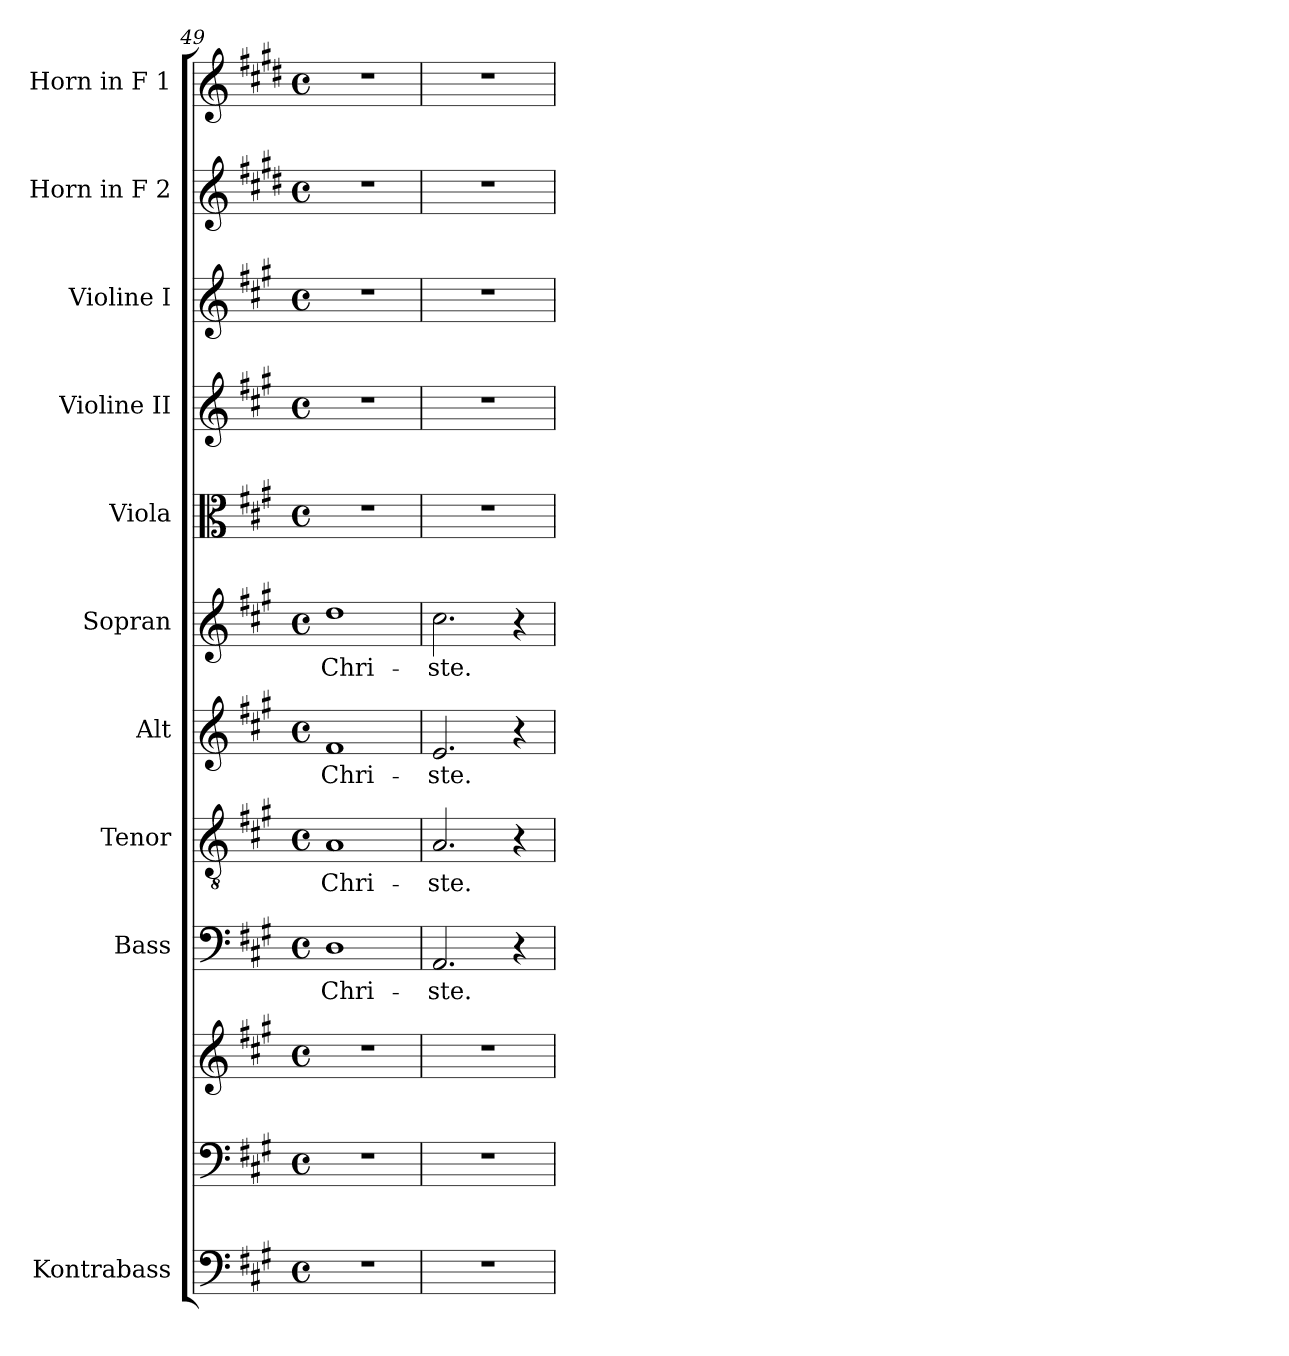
**kern	**kern	**kern	**kern	**text	**kern	**text	**kern	**text	**kern	**text	**kern	**kern	**kern	**kern	**kern
*part11	*part10	*part10	*part9	*part9	*part8	*part8	*part7	*part7	*part6	*part6	*part5	*part4	*part3	*part2	*part1
*staff12	*staff11	*staff10	*staff9	*staff9	*staff8	*staff8	*staff7	*staff7	*staff6	*staff6	*staff5	*staff4	*staff3	*staff2	*staff1
*I"Kontrabass	*	*	*I"Bass	*	*I"Tenor	*	*I"Alt	*	*I"Sopran	*	*I"Viola	*I"Violine II	*I"Violine I	*I"Horn in F 2	*I"Horn in F 1
*I'Kb.	*	*	*I'B.	*	*I'T.	*	*I'A.	*	*I'S.	*	*I'Vla.	*I'Vl. II	*I'Vl. I	*	*
*clefF4	*clefF4	*clefG2	*clefF4	*	*clefGv2	*	*clefG2	*	*clefG2	*	*clefC3	*clefG2	*clefG2	*clefG2	*clefG2
*ITrd7c12	*	*	*	*	*	*	*	*	*	*	*	*	*	*ITrd4c7	*ITrd4c7
*k[f#c#g#]	*k[f#c#g#]	*k[f#c#g#]	*k[f#c#g#]	*	*k[f#c#g#]	*	*k[f#c#g#]	*	*k[f#c#g#]	*	*k[f#c#g#]	*k[f#c#g#]	*k[f#c#g#]	*k[f#c#g#]	*k[f#c#g#]
*A:	*A:	*A:	*A:	*	*A:	*	*A:	*	*A:	*	*A:	*A:	*A:	*A:	*A:
*M4/4	*M4/4	*M4/4	*M4/4	*	*M4/4	*	*M4/4	*	*M4/4	*	*M4/4	*M4/4	*M4/4	*M4/4	*M4/4
*met(c)	*met(c)	*met(c)	*met(c)	*	*met(c)	*	*met(c)	*	*met(c)	*	*met(c)	*met(c)	*met(c)	*met(c)	*met(c)
=49	=49	=49	=49	=49	=49	=49	=49	=49	=49	=49	=49	=49	=49	=49	=49
!	!	!	!	!LO:LY:b	!	!LO:LY:b	!	!LO:LY:b	!	!LO:LY:b	!	!	!	!	!
1r	1r	1r	1D	Chri-	1A	Chri-	1f#	Chri-	1dd	Chri-	1r	1r	1r	1r	1r
=50	=50	=50	=50	=50	=50	=50	=50	=50	=50	=50	=50	=50	=50	=50	=50
!	!	!	!	!LO:LY:b	!	!LO:LY:b	!	!LO:LY:b	!	!LO:LY:b	!	!	!	!	!
1r	1r	1r	2.AA/	-ste.	2.A/	-ste.	2.e/	-ste.	2.cc#\	-ste.	1r	1r	1r	1r	1r
.	.	.	4r	.	4r	.	4r	.	4r	.	.	.	.	.	.
=	=	=	=	=	=	=	=	=	=	=	=	=	=	=	=
*-	*-	*-	*-	*-	*-	*-	*-	*-	*-	*-	*-	*-	*-	*-	*-
